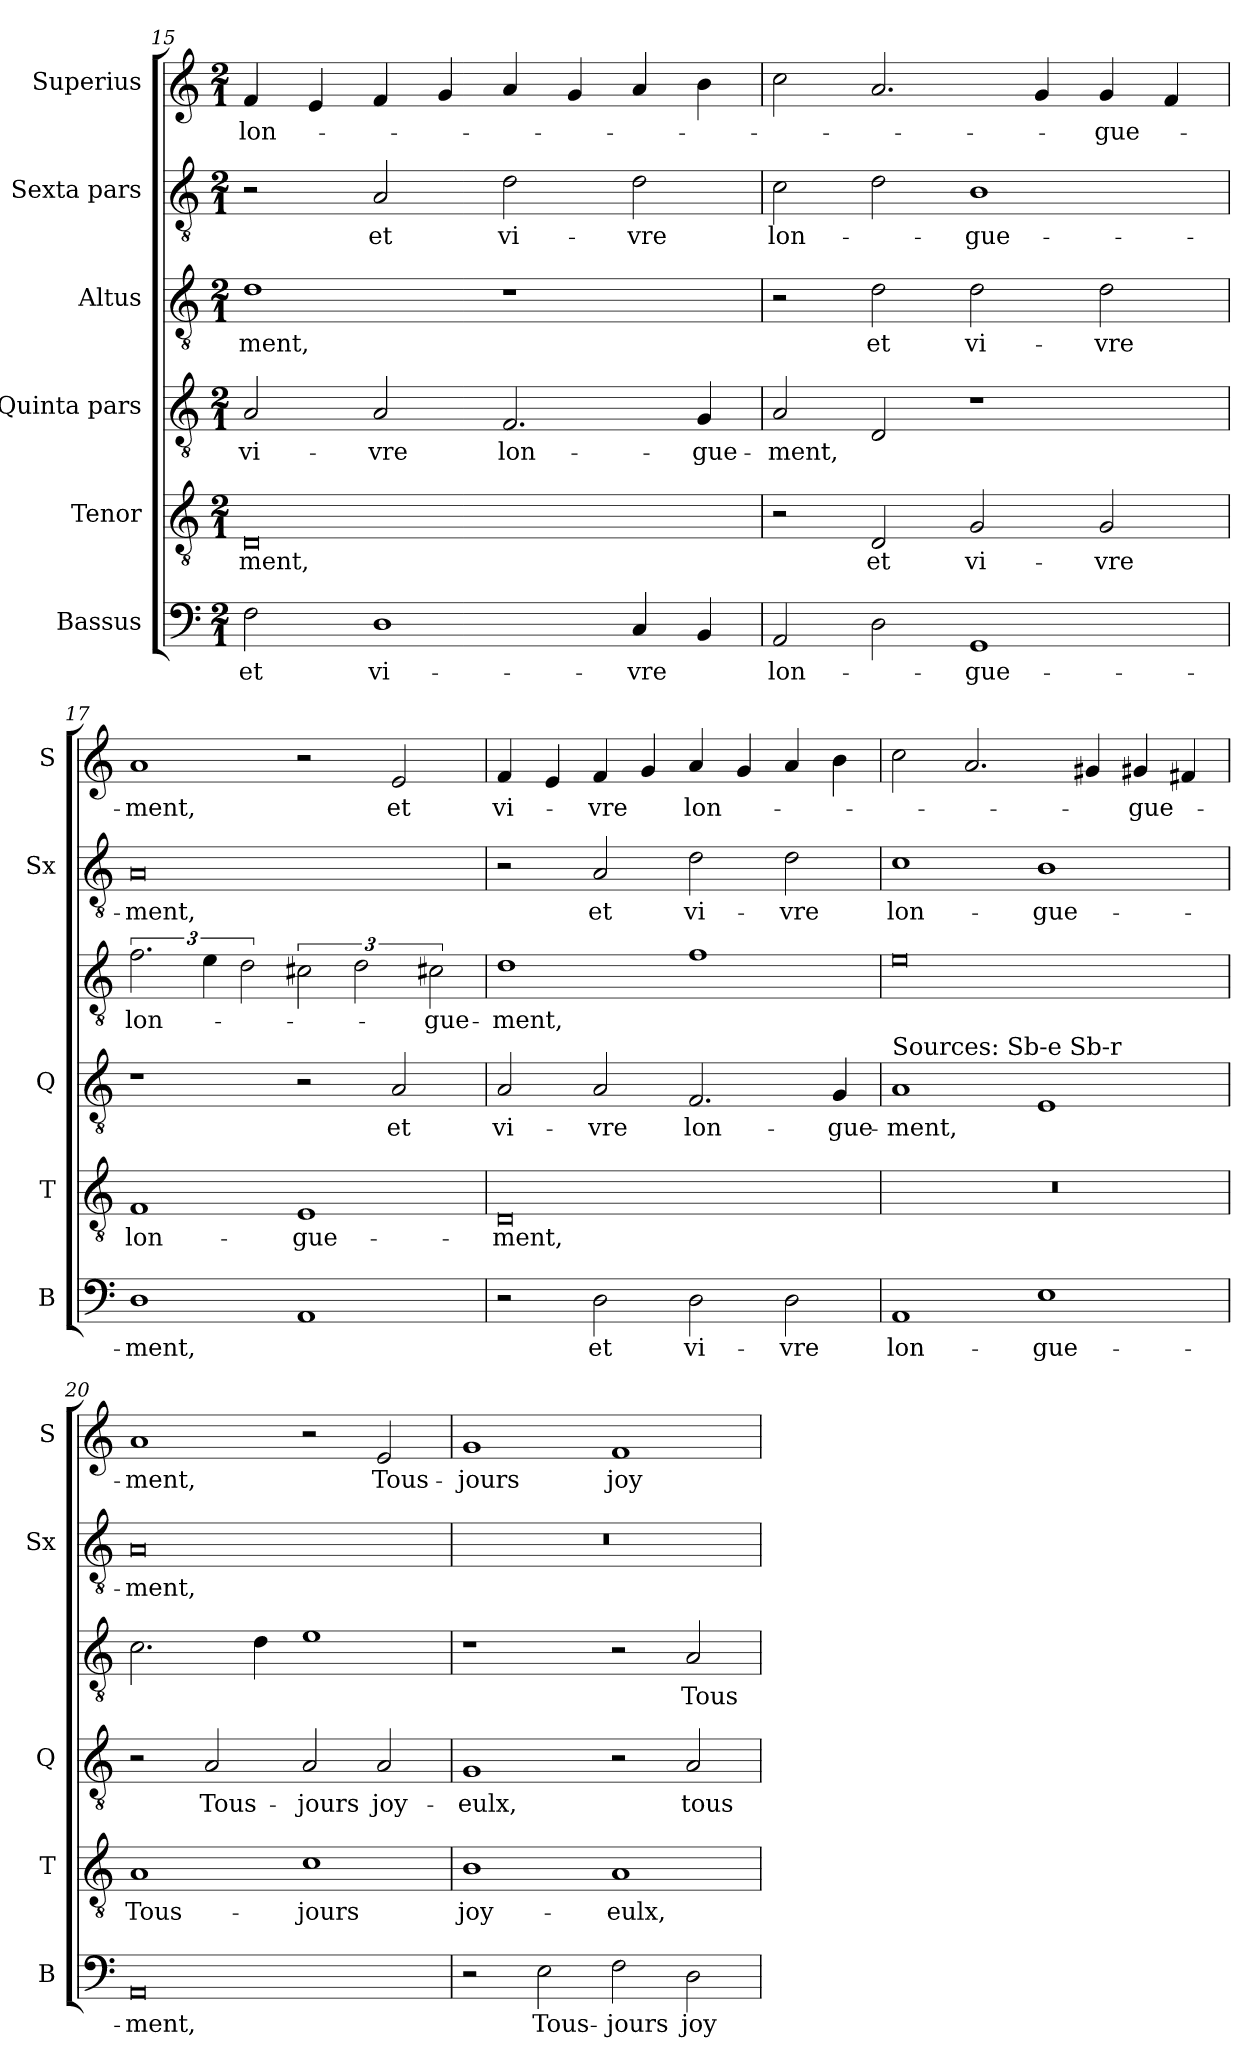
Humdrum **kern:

**kern	**text	**kern	**text	**kern	**text	**kern	**text	**kern	**text	**kern	**text
*part6	*part6	*part5	*part5	*part4	*part4	*part3	*part3	*part2	*part2	*part1	*part1
*staff6	*staff6	*staff5	*staff5	*staff4	*staff4	*staff3	*staff3	*staff2	*staff2	*staff1	*staff1
*I"Bassus	*	*I"Tenor	*	*I"Quinta pars	*	*I"Altus	*	*I"Sexta pars	*	*I"Superius	*
*I'B	*	*I'T	*	*I'Q	*	*	*	*I'Sx	*	*I'S	*
*clefF4	*	*clefGv2	*	*clefGv2	*	*clefGv2	*	*clefGv2	*	*clefG2	*
*k[]	*	*k[]	*	*k[]	*	*k[]	*	*k[]	*	*k[]	*
*M2/1	*	*M2/1	*	*M2/1	*	*M2/1	*	*M2/1	*	*M2/1	*
=15	=15	=15	=15	=15	=15	=15	=15	=15	=15	=15	=15
2F\	et	0D	-ment,	2A/	vi-	1d	-ment,	2r	.	4f/	lon-
.	.	.	.	.	.	.	.	.	.	4e/	.
1D	vi-	.	.	2A/	-vre	.	.	2A/	et	4f/	.
.	.	.	.	.	.	.	.	.	.	4g/	.
.	.	.	.	2.F/	lon-	1r	.	2d\	vi-	4a/	.
.	.	.	.	.	.	.	.	.	.	4g/	.
4C/	-vre	.	.	.	.	.	.	2d\	-vre	4a/	.
4BB/	.	.	.	4G/	-gue-	.	.	.	.	4b\	.
=16	=16	=16	=16	=16	=16	=16	=16	=16	=16	=16	=16
2AA/	lon-	2r	.	2A/	-ment,	2r	.	2c\	lon-	2cc\	.
2D\	.	2D/	et	2D/	.	2d\	et	2d\	.	2.a/	.
1GG	-gue-	2G/	vi-	1r	.	2d\	vi-	1B	-gue-	.	.
.	.	.	.	.	.	.	.	.	.	4g/	.
.	.	2G/	-vre	.	.	2d\	-vre	.	.	4g/	-gue-
.	.	.	.	.	.	.	.	.	.	4f/	.
=17	=17	=17	=17	=17	=17	=17	=17	=17	=17	=17	=17
1D	-ment,	1F	lon-	1r	.	3.f\	lon-	0A	-ment,	1a	-ment,
.	.	.	.	.	.	6e\	.	.	.	.	.
.	.	.	.	.	.	3d\	.	.	.	.	.
1AA	.	1E	-gue-	2r	.	3c#X\	.	.	.	2r	.
.	.	.	.	.	.	3d\	.	.	.	.	.
.	.	.	.	2A/	et	.	.	.	.	2e/	et
.	.	.	.	.	.	3c#X\	-gue-	.	.	.	.
=18	=18	=18	=18	=18	=18	=18	=18	=18	=18	=18	=18
2r	.	0D	-ment,	2A/	vi-	1d	-ment,	2r	.	4f/	vi-
.	.	.	.	.	.	.	.	.	.	4e/	.
2D\	et	.	.	2A/	-vre	.	.	2A/	et	4f/	-vre
.	.	.	.	.	.	.	.	.	.	4g/	.
2D\	vi-	.	.	2.F/	lon-	1f	.	2d\	vi-	4a/	lon-
.	.	.	.	.	.	.	.	.	.	4g/	.
2D\	-vre	.	.	.	.	.	.	2d\	-vre	4a/	.
.	.	.	.	4G/	-gue-	.	.	.	.	4b\	.
=19	=19	=19	=19	=19	=19	=19	=19	=19	=19	=19	=19
!	!	!	!	!LO:TX:a:t=Sources&colon; Sb-e Sb-r	!	!	!	!	!	!	!
1AA	lon-	0r	.	1A	-ment,	0e	.	1c	lon-	2cc\	.
.	.	.	.	.	.	.	.	.	.	2.a/	.
1E	-gue-	.	.	1E	.	.	.	1B	-gue-	.	.
.	.	.	.	.	.	.	.	.	.	4g#X/	.
.	.	.	.	.	.	.	.	.	.	4g#X/	-gue-
.	.	.	.	.	.	.	.	.	.	4f#X/	.
=20	=20	=20	=20	=20	=20	=20	=20	=20	=20	=20	=20
0AA	-ment,	1A	Tous-	2r	.	2.c\	.	0A	-ment,	1a	-ment,
.	.	.	.	2A/	Tous-	.	.	.	.	.	.
.	.	.	.	.	.	4d\	.	.	.	.	.
.	.	1c	-jours	2A/	-jours	1e	.	.	.	2r	.
.	.	.	.	2A/	joy-	.	.	.	.	2e/	Tous-
=21	=21	=21	=21	=21	=21	=21	=21	=21	=21	=21	=21
2r	.	1B	joy-	1G	-eulx,	1r	.	0r	.	1g	-jours
2E\	Tous-	.	.	.	.	.	.	.	.	.	.
2F\	-jours	1A	-eulx,	2r	.	2r	.	.	.	1f	joy-
2D\	joy-	.	.	2A/	tous-	2A/	Tous-	.	.	.	.
=	=	=	=	=	=	=	=	=	=	=	=
*-	*-	*-	*-	*-	*-	*-	*-	*-	*-	*-	*-
